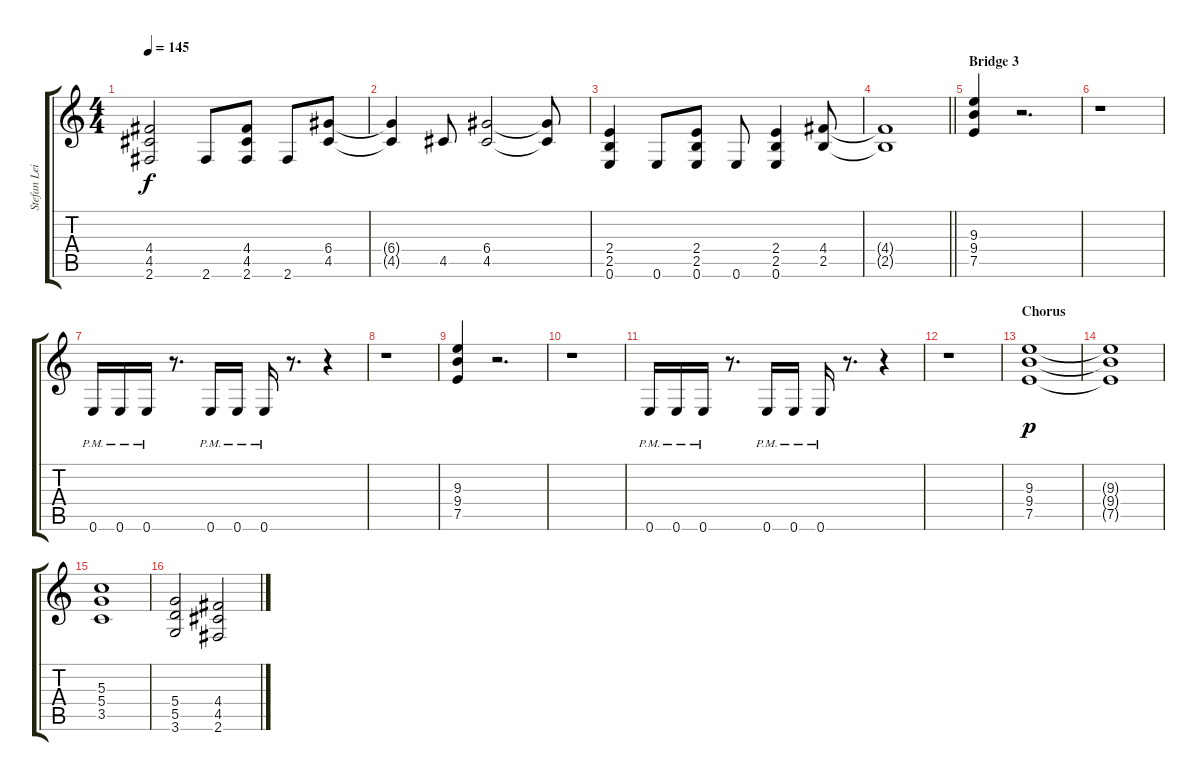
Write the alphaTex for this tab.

\track ("Stefan Leibing" "Stefan Lei") {instrument distortionguitar}
\staff {score tabs}
\tuning (E4 B3 G3 D3 A2 E2) {hide}
\ts (4 4)
\tempo 145
\clef g2
\ks c
(4.4 4.5 2.6).2{dy f} 2.6.8 (4.4 4.5 2.6).8 2.6.8 (6.4 4.5).8 |
(6.4{t} 4.5{t}).4 4.5.8 (6.4 4.5).2 (6.4{t} 4.5{t}).8 |
(2.4 2.5 0.6).4 0.6.8 (2.4 2.5 0.6).8 0.6.8 (2.4 2.5 0.6).4 (4.4 2.5).8 |
\barLineRight lightlight
(4.4{t} 2.5{t}).1 |
\section ("" "Bridge 3")
(9.3 9.4 7.5).4{volume 14} r.2{d} |
r.1 |
0.6{pm}.16 0.6{pm}.16 0.6{pm}.16 r.8{d} 0.6{pm}.16 0.6{pm}.16 0.6{pm}.16 r.8{d} r.4 |
r.1 |
(9.3 9.4 7.5).4 r.2{d} |
r.1 |
0.6{pm}.16 0.6{pm}.16 0.6{pm}.16 r.8{d} 0.6{pm}.16 0.6{pm}.16 0.6{pm}.16 r.8{d} r.4 |
r.1 |
\section ("" "Chorus")
(9.3 9.4 7.5).1{dy p volume 13} |
(9.3{t} 9.4{t} 7.5{t}).1 |
(5.3 5.4 3.5).1 |
(5.4 5.5 3.6).2 (4.4 4.5 2.6).2
